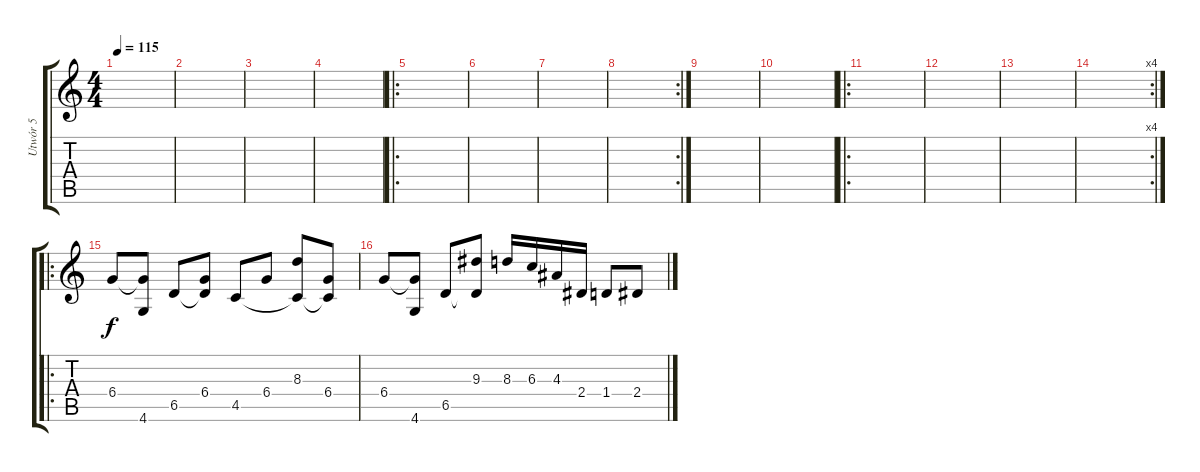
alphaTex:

\track ("Utwór 5" "Utwór 5") {instrument electricguitarclean}
\staff {score tabs}
\tuning (Eb4 Bb3 Gb3 Db3 Ab2 Eb2) {hide}
\ts (4 4)
\tempo 115
\clef g2
\ks c
|
|
|
|
\ro
|
|
|
\rc 2
|
|
|
\ro
|
|
|
\rc 4
|
\ro
6.4.8 (6.4{t} 4.6).8 6.5.8 (6.4 6.5{t}).8 4.5.8 6.4.8 (8.3 4.5{t}).8 (6.4 4.5{t}).8 |
6.4.8 (6.4{t} 4.6).8 6.5.8 (9.3 6.5{t}).8 8.3.16 6.3.16 4.3.16 2.4.16 1.4.8 2.4.8
